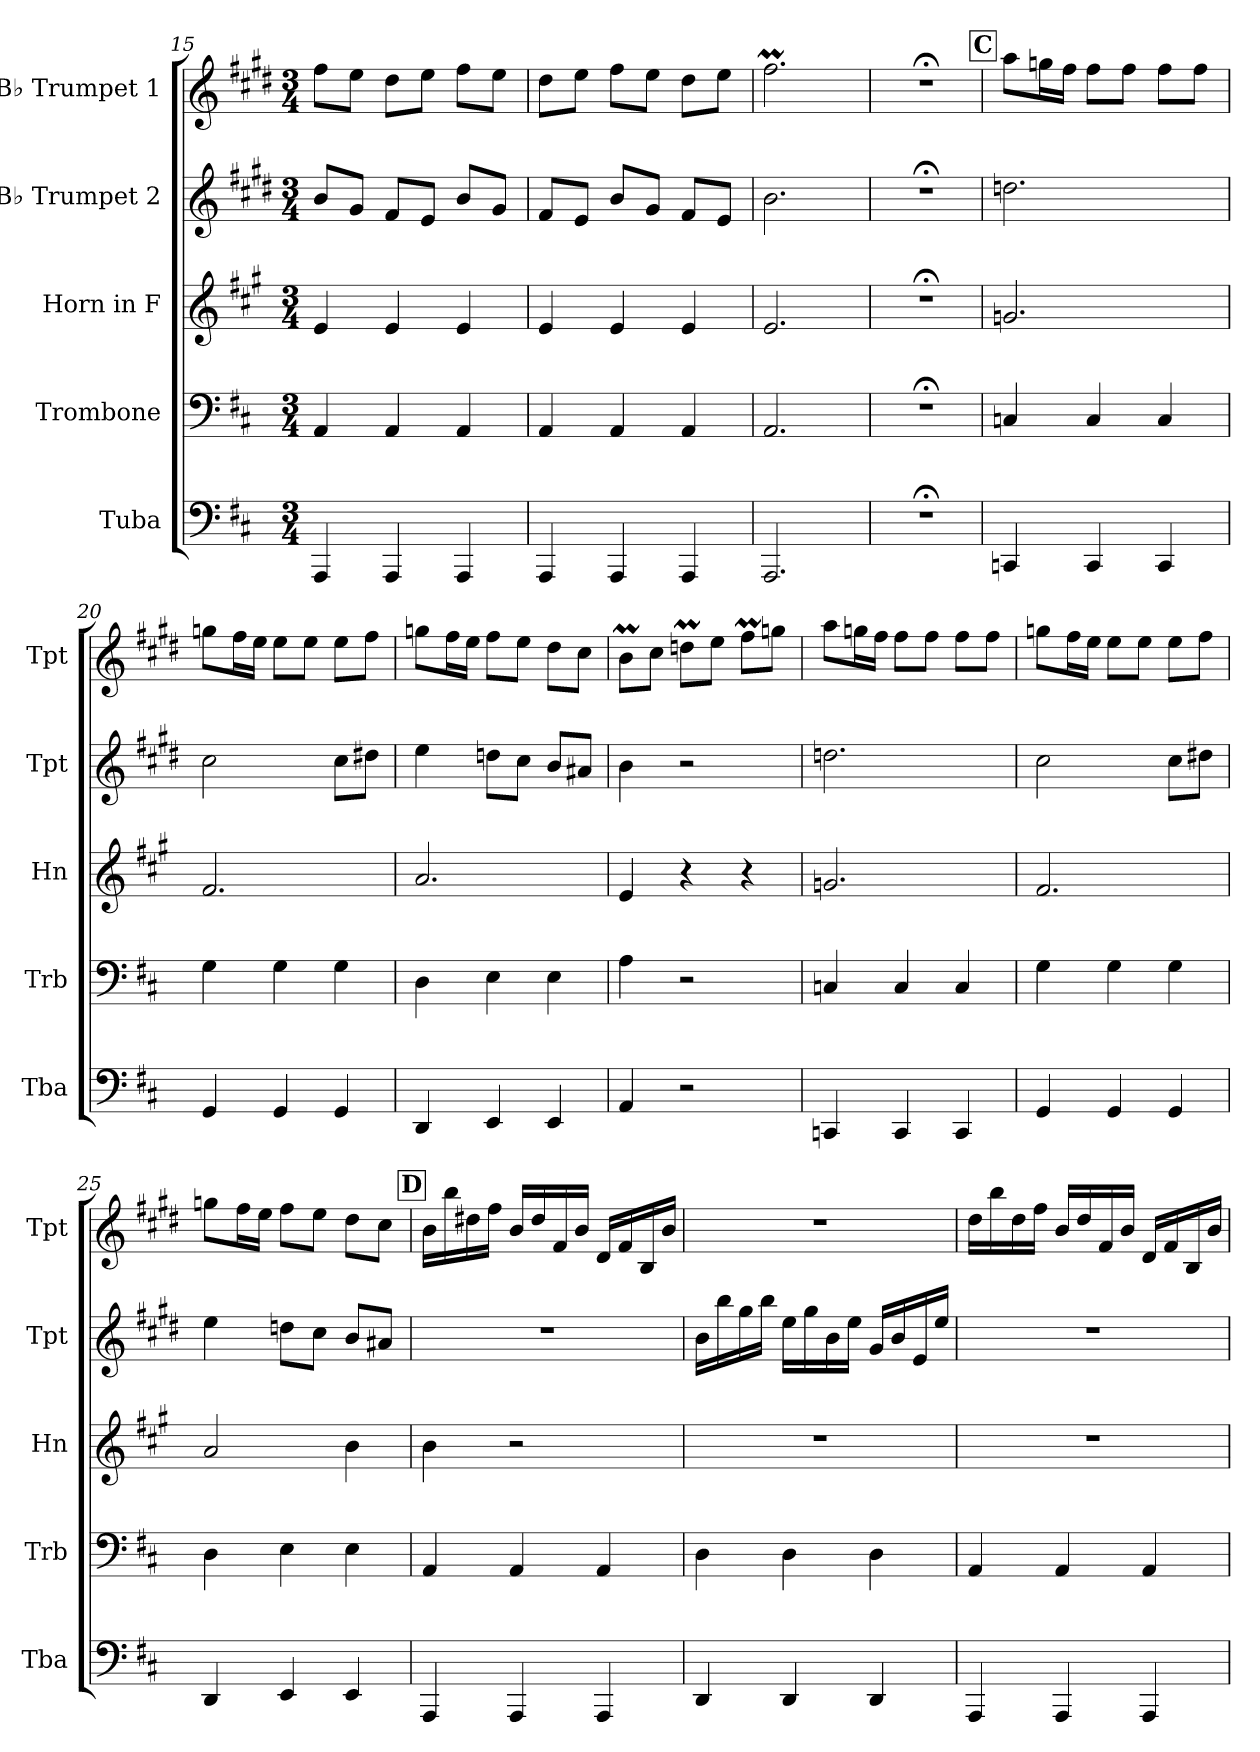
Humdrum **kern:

**kern	**kern	**kern	**kern	**kern
*part5	*part4	*part3	*part2	*part1
*staff5	*staff4	*staff3	*staff2	*staff1
*I"Tuba	*I"Trombone	*I"Horn in F	*I"B♭ Trumpet 2	*I"B♭ Trumpet 1
*I'Tba	*I'Trb	*I'Hn	*I'Tpt	*I'Tpt
*clefF4	*clefF4	*clefG2	*clefG2	*clefG2
*	*	*ITrd4c7	*ITrd1c2	*ITrd1c2
*k[f#c#]	*k[f#c#]	*k[f#c#]	*k[f#c#]	*k[f#c#]
*M3/4	*M3/4	*M3/4	*M3/4	*M3/4
=15	=15	=15	=15	=15
4AAA/	4AA/	4A/	8a/L	8ee\L
.	.	.	8f#/J	8dd\J
4AAA/	4AA/	4A/	8e/L	8cc#\L
.	.	.	8d/J	8dd\J
4AAA/	4AA/	4A/	8a/L	8ee\L
.	.	.	8f#/J	8dd\J
=16	=16	=16	=16	=16
4AAA/	4AA/	4A/	8e/L	8cc#\L
.	.	.	8d/J	8dd\J
4AAA/	4AA/	4A/	8a/L	8ee\L
.	.	.	8f#/J	8dd\J
4AAA/	4AA/	4A/	8e/L	8cc#\L
.	.	.	8d/J	8dd\J
=17	=17	=17	=17	=17
2.AAA/	2.AA/	2.A/	2.a\	2.eeM\
!!LO:LB:g=z
=18	=18	=18	=18	=18
2.r;<	2.r;<	2.r;<	2.r;<	2.r;<
!!LO:REH:place=s1:a:B:fs=14:t=C
=19	=19	=19	=19	=19
4CCn/	4Cn/	2.cn/	2.ccn\	8gg\L
.	.	.	.	16ffn\L
.	.	.	.	16ee\JJ
4CC/	4C/	.	.	8ee\L
.	.	.	.	8ee\J
4CC/	4C/	.	.	8ee\L
.	.	.	.	8ee\J
=20	=20	=20	=20	=20
4GG/	4G\	2.B/	2b\	8ffn\L
.	.	.	.	16ee\L
.	.	.	.	16dd\JJ
4GG/	4G\	.	.	8dd\L
.	.	.	.	8dd\J
4GG/	4G\	.	8b\L	8dd\L
.	.	.	8cc#X\J	8ee\J
=21	=21	=21	=21	=21
4DD/	4D\	2.d/	4dd\	8ffn\L
.	.	.	.	16ee\L
.	.	.	.	16dd\JJ
4EE/	4E\	.	8ccn\L	8ee\L
.	.	.	8b\J	8dd\J
4EE/	4E\	.	8a/L	8cc#\L
.	.	.	8g#X/J	8b\J
=22	=22	=22	=22	=22
4AA/	4A\	4A/	4a\	8aM\L
.	.	.	.	8b\J
2r	2r	4r	2r	8ccnM\L
.	.	.	.	8dd\J
.	.	4r	.	8eeM\L
.	.	.	.	8ffn\J
=23	=23	=23	=23	=23
4CCn/	4Cn/	2.cn/	2.ccn\	8gg\L
.	.	.	.	16ffn\L
.	.	.	.	16ee\JJ
4CC/	4C/	.	.	8ee\L
.	.	.	.	8ee\J
4CC/	4C/	.	.	8ee\L
.	.	.	.	8ee\J
!!LO:PB:g=z
=24	=24	=24	=24	=24
4GG/	4G\	2.B/	2b\	8ffn\L
.	.	.	.	16ee\L
.	.	.	.	16dd\JJ
4GG/	4G\	.	.	8dd\L
.	.	.	.	8dd\J
4GG/	4G\	.	8b\L	8dd\L
.	.	.	8cc#X\J	8ee\J
=25	=25	=25	=25	=25
4DD/	4D\	2d/	4dd\	8ffn\L
.	.	.	.	16ee\L
.	.	.	.	16dd\JJ
4EE/	4E\	.	8ccn\L	8ee\L
.	.	.	8b\J	8dd\J
4EE/	4E\	4e\	8a/L	8cc#\L
.	.	.	8g#X/J	8b\J
!!LO:REH:place=s1:a:B:fs=14:t=D
=26	=26	=26	=26	=26
4AAA/	4AA/	4e\	2.r	16a\LL
.	.	.	.	16aa\
.	.	.	.	16cc#X\
.	.	.	.	16ee\JJ
4AAA/	4AA/	2r	.	16a/LL
.	.	.	.	16cc#/
.	.	.	.	16e/
.	.	.	.	16a/JJ
4AAA/	4AA/	.	.	16c#/LL
.	.	.	.	16e/
.	.	.	.	16A/
.	.	.	.	16a/JJ
=27	=27	=27	=27	=27
4DD/	4D\	2.r	16a\LL	2.r
.	.	.	16aa\	.
.	.	.	16ff#\	.
.	.	.	16aa\JJ	.
4DD/	4D\	.	16dd\LL	.
.	.	.	16ff#\	.
.	.	.	16a\	.
.	.	.	16dd\JJ	.
4DD/	4D\	.	16f#/LL	.
.	.	.	16a/	.
.	.	.	16d/	.
.	.	.	16dd/JJ	.
!!LO:LB:g=z
=28	=28	=28	=28	=28
4AAA/	4AA/	2.r	2.r	16cc#\LL
.	.	.	.	16aa\
.	.	.	.	16cc#\
.	.	.	.	16ee\JJ
4AAA/	4AA/	.	.	16a/LL
.	.	.	.	16cc#/
.	.	.	.	16e/
.	.	.	.	16a/JJ
4AAA/	4AA/	.	.	16c#/LL
.	.	.	.	16e/
.	.	.	.	16A/
.	.	.	.	16a/JJ
=	=	=	=	=
*-	*-	*-	*-	*-
